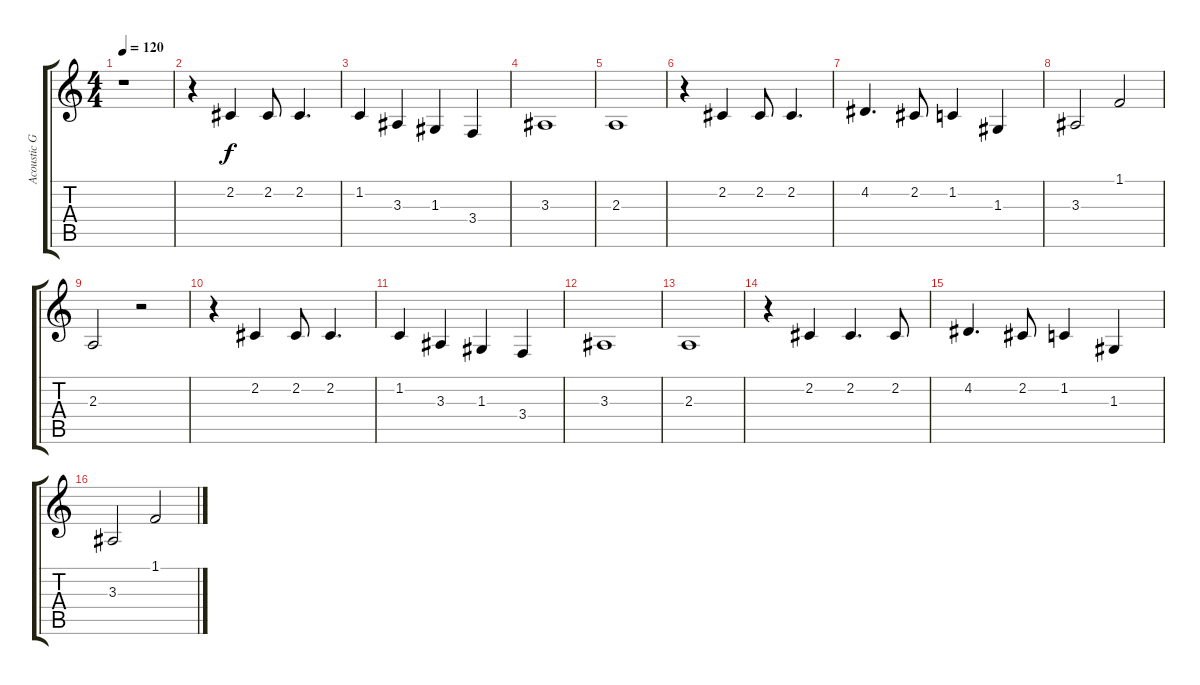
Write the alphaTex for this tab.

\track ("Acoustic Grand Piano" "Acoustic G") {instrument acousticgrandpiano}
\staff {score tabs}
\tuning (E4 B3 G3 D3 A2 E2) {hide}
\ts (4 4)
\tempo 120
\clef g2
\ks c
r.1{dy f} |
r.4 2.2.4 2.2.8 2.2.4{d} |
1.2.4 3.3.4 1.3.4 3.4.4 |
3.3.1 |
2.3.1 |
r.4 2.2.4 2.2.8 2.2.4{d} |
4.2.4{d} 2.2.8 1.2.4 1.3.4 |
3.3.2 1.1.2 |
2.3.2 r.2 |
r.4 2.2.4 2.2.8 2.2.4{d} |
1.2.4 3.3.4 1.3.4 3.4.4 |
3.3.1 |
2.3.1 |
r.4 2.2.4 2.2.4{d} 2.2.8 |
4.2.4{d} 2.2.8 1.2.4 1.3.4 |
3.3.2 1.1.2
